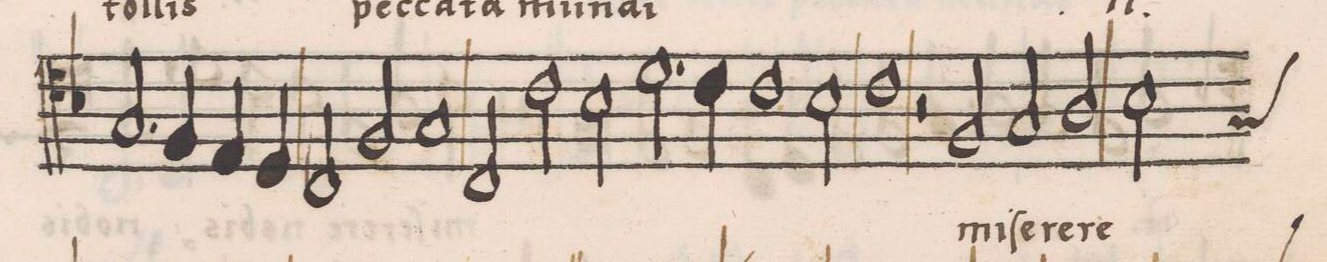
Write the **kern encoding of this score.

**kern	**text
*I"CANTVS	*
*clefC4	*
*k[b-]	*
*met(C|)	*
*M2/1	*
2.G/	tol-
=21-	=21-
4F/	.
4E/	.
4D/	.
2C/	-lis
2F/	pec-
=22-	=22-
1G	.
2C/	.
2c\	-ca-
=23-	=23-
2B-\	-ta
2.d\	mun-
4c\	.
1c\	.
=24-	=24-
2B-\	.
1c	-di
*	*Xij
=25-	=25-
2r	.
2F/	mi-
2G/	-ſe-
2A/	-re-
=26-	=26-
*custos:G	*
2B-\	-re
*-	*-
